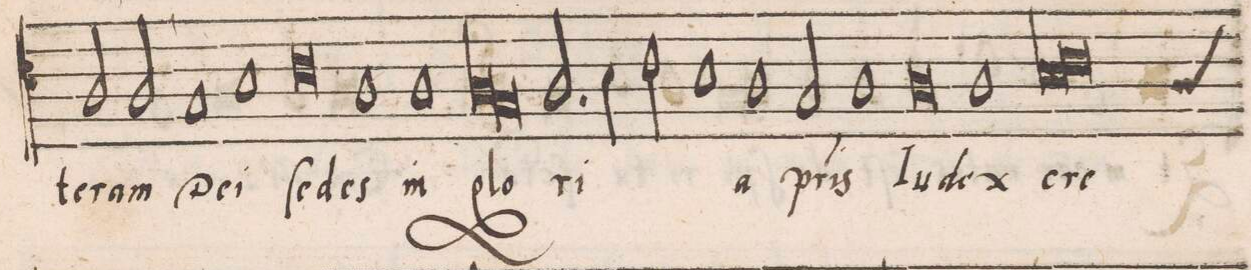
**kern	**text
*I"TENOR	*
*clefC4	*
*k[]	*
*met(C|)	*
*M2/1	*
2A/	-te-
2A/	-ram
=90-	=90-
1G/	De-
1B\	-i
=91-	=91-
0c\	ſe-
=92-	=92-
1A\	-des
1A\	in
=93-	=93-
*lig	*
1A\	glo-
1G/	.
*Xlig	*
=94-	=94-
2.A/	-ri-
4B\	.
2c\	.
1B\	.
=95-	=95-
1A\	-a
2G/	p(at)-
=96-	=96-
1A\	-ris
0A\	Iu-
=97-	=97-
1A\	-dex
=98-	=98-
*lig	*
1B\	cre-
*custos:A	*
1c\	.
*Xlig	*
=99-	=99-
*-	*-
